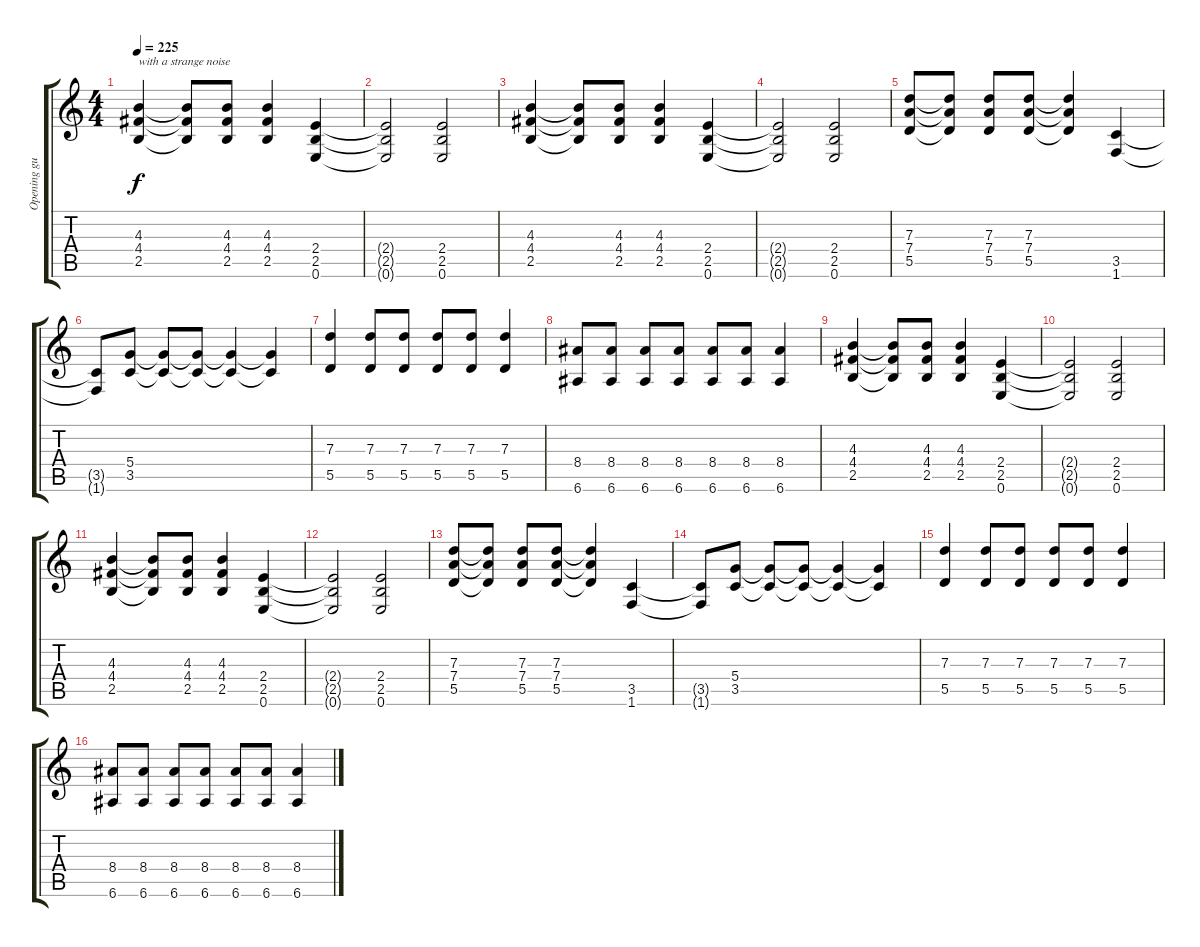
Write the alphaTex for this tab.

\track ("Opening guitar 2" "Opening gu") {instrument overdrivenguitar}
\staff {score tabs}
\tuning (E4 B3 G3 D3 A2 E2) {hide}
\ts (4 4)
\tempo 225
\clef g2
\ks c
(4.3 4.4 2.5).4{txt "with a strange noise" dy f instrument overdrivenguitar} (4.3{t} 4.4{t} 2.5{t}).8 (4.3 4.4 2.5).8 (4.3 4.4 2.5).4 (2.4 2.5 0.6).4 |
(2.4{t} 2.5{t} 0.6{t}).2 (2.4 2.5 0.6).2 |
(4.3 4.4 2.5).4 (4.3{t} 4.4{t} 2.5{t}).8 (4.3 4.4 2.5).8 (4.3 4.4 2.5).4 (2.4 2.5 0.6).4 |
(2.4{t} 2.5{t} 0.6{t}).2 (2.4 2.5 0.6).2 |
(7.3 7.4 5.5).8 (7.3{t} 7.4{t} 5.5{t}).8 (7.3 7.4 5.5).8 (7.3 7.4 5.5).8 (7.3{t} 7.4{t} 5.5{t}).4 (3.5 1.6).4 |
(3.5{t} 1.6{t}).8 (5.4 3.5).8 (5.4{t} 3.5{t}).8 (5.4{t} 3.5{t}).8 (5.4{t} 3.5{t}).4 (5.4{t} 3.5{t}).4 |
(7.3 5.5).4 (7.3 5.5).8 (7.3 5.5).8 (7.3 5.5).8 (7.3 5.5).8 (7.3 5.5).4 |
(8.4 6.6).8 (8.4 6.6).8 (8.4 6.6).8 (8.4 6.6).8 (8.4 6.6).8 (8.4 6.6).8 (8.4 6.6).4 |
(4.3 4.4 2.5).4 (4.3{t} 4.4{t} 2.5{t}).8 (4.3 4.4 2.5).8 (4.3 4.4 2.5).4 (2.4 2.5 0.6).4 |
(2.4{t} 2.5{t} 0.6{t}).2 (2.4 2.5 0.6).2 |
(4.3 4.4 2.5).4 (4.3{t} 4.4{t} 2.5{t}).8 (4.3 4.4 2.5).8 (4.3 4.4 2.5).4 (2.4 2.5 0.6).4 |
(2.4{t} 2.5{t} 0.6{t}).2 (2.4 2.5 0.6).2 |
(7.3 7.4 5.5).8 (7.3{t} 7.4{t} 5.5{t}).8 (7.3 7.4 5.5).8 (7.3 7.4 5.5).8 (7.3{t} 7.4{t} 5.5{t}).4 (3.5 1.6).4 |
(3.5{t} 1.6{t}).8 (5.4 3.5).8 (5.4{t} 3.5{t}).8 (5.4{t} 3.5{t}).8 (5.4{t} 3.5{t}).4 (5.4{t} 3.5{t}).4 |
(7.3 5.5).4 (7.3 5.5).8 (7.3 5.5).8 (7.3 5.5).8 (7.3 5.5).8 (7.3 5.5).4 |
(8.4 6.6).8 (8.4 6.6).8 (8.4 6.6).8 (8.4 6.6).8 (8.4 6.6).8 (8.4 6.6).8 (8.4 6.6).4
